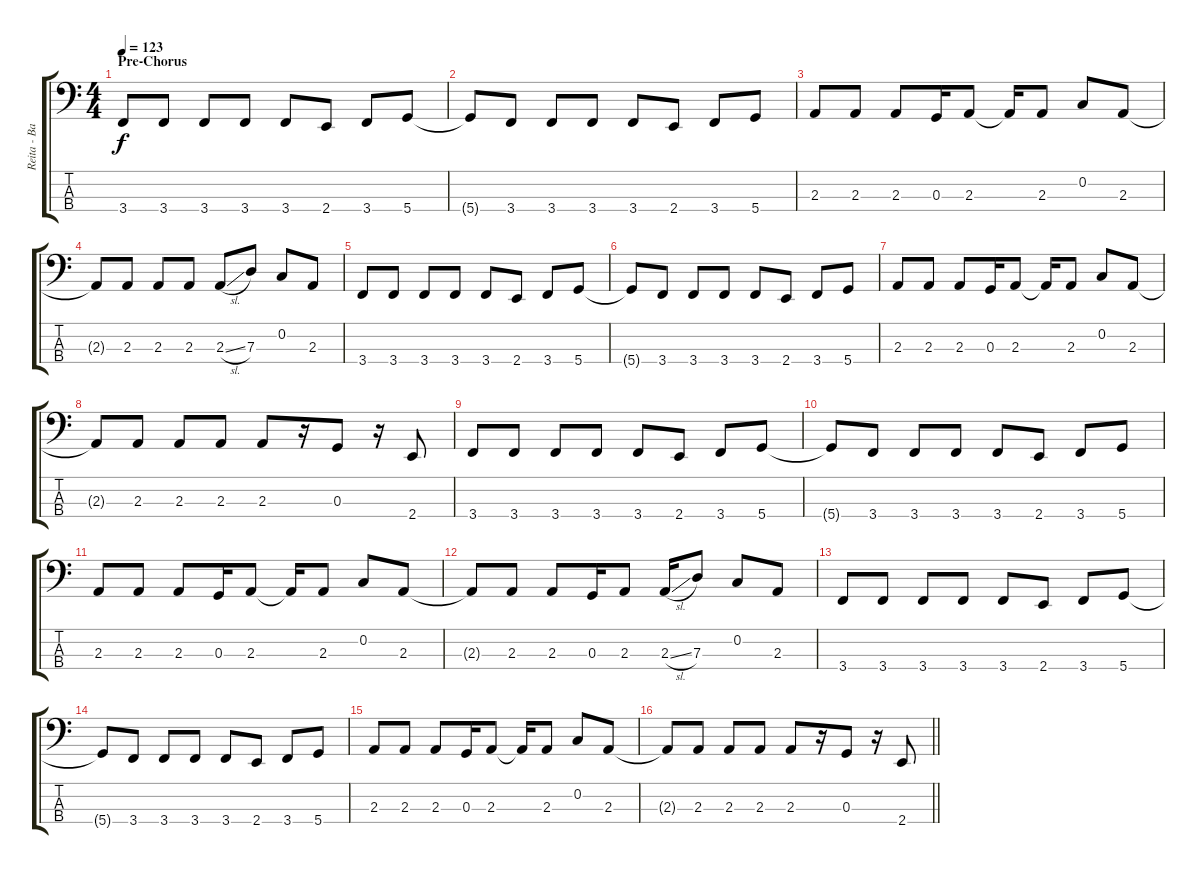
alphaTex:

\track ("Reita - Bass" "Reita - Ba") {instrument electricbasspick}
\staff {score tabs}
\tuning (F2 C2 G1 D1) {hide}
\ts (4 4)
\section ("" "Pre-Chorus")
\tempo 123
\clef f4
\ks c
3.4.8{dy f} 3.4.8 3.4.8 3.4.8 3.4.8 2.4.8 3.4.8 5.4.8 |
5.4{t}.8 3.4.8 3.4.8 3.4.8 3.4.8 2.4.8 3.4.8 5.4.8 |
2.3.8 2.3.8 2.3.8 0.3.16 2.3.8 2.3{t}.16 2.3.8 0.2.8 2.3.8 |
2.3{t}.8 2.3.8 2.3.8 2.3.8 2.3{sl}.8 7.3.8 0.2.8 2.3.8 |
3.4.8 3.4.8 3.4.8 3.4.8 3.4.8 2.4.8 3.4.8 5.4.8 |
5.4{t}.8 3.4.8 3.4.8 3.4.8 3.4.8 2.4.8 3.4.8 5.4.8 |
2.3.8 2.3.8 2.3.8 0.3.16 2.3.8 2.3{t}.16 2.3.8 0.2.8 2.3.8 |
2.3{t}.8 2.3.8 2.3.8 2.3.8 2.3.8 r.16 0.3.8 r.16 2.4.8 |
3.4.8 3.4.8 3.4.8 3.4.8 3.4.8 2.4.8 3.4.8 5.4.8 |
5.4{t}.8 3.4.8 3.4.8 3.4.8 3.4.8 2.4.8 3.4.8 5.4.8 |
2.3.8 2.3.8 2.3.8 0.3.16 2.3.8 2.3{t}.16 2.3.8 0.2.8 2.3.8 |
2.3{t}.8 2.3.8 2.3.8 0.3.16 2.3.8 2.3{sl}.16 7.3.8 0.2.8 2.3.8 |
3.4.8 3.4.8 3.4.8 3.4.8 3.4.8 2.4.8 3.4.8 5.4.8 |
5.4{t}.8 3.4.8 3.4.8 3.4.8 3.4.8 2.4.8 3.4.8 5.4.8 |
2.3.8 2.3.8 2.3.8 0.3.16 2.3.8 2.3{t}.16 2.3.8 0.2.8 2.3.8 |
\barLineRight lightlight
2.3{t}.8 2.3.8 2.3.8 2.3.8 2.3.8 r.16 0.3.8 r.16 2.4.8
